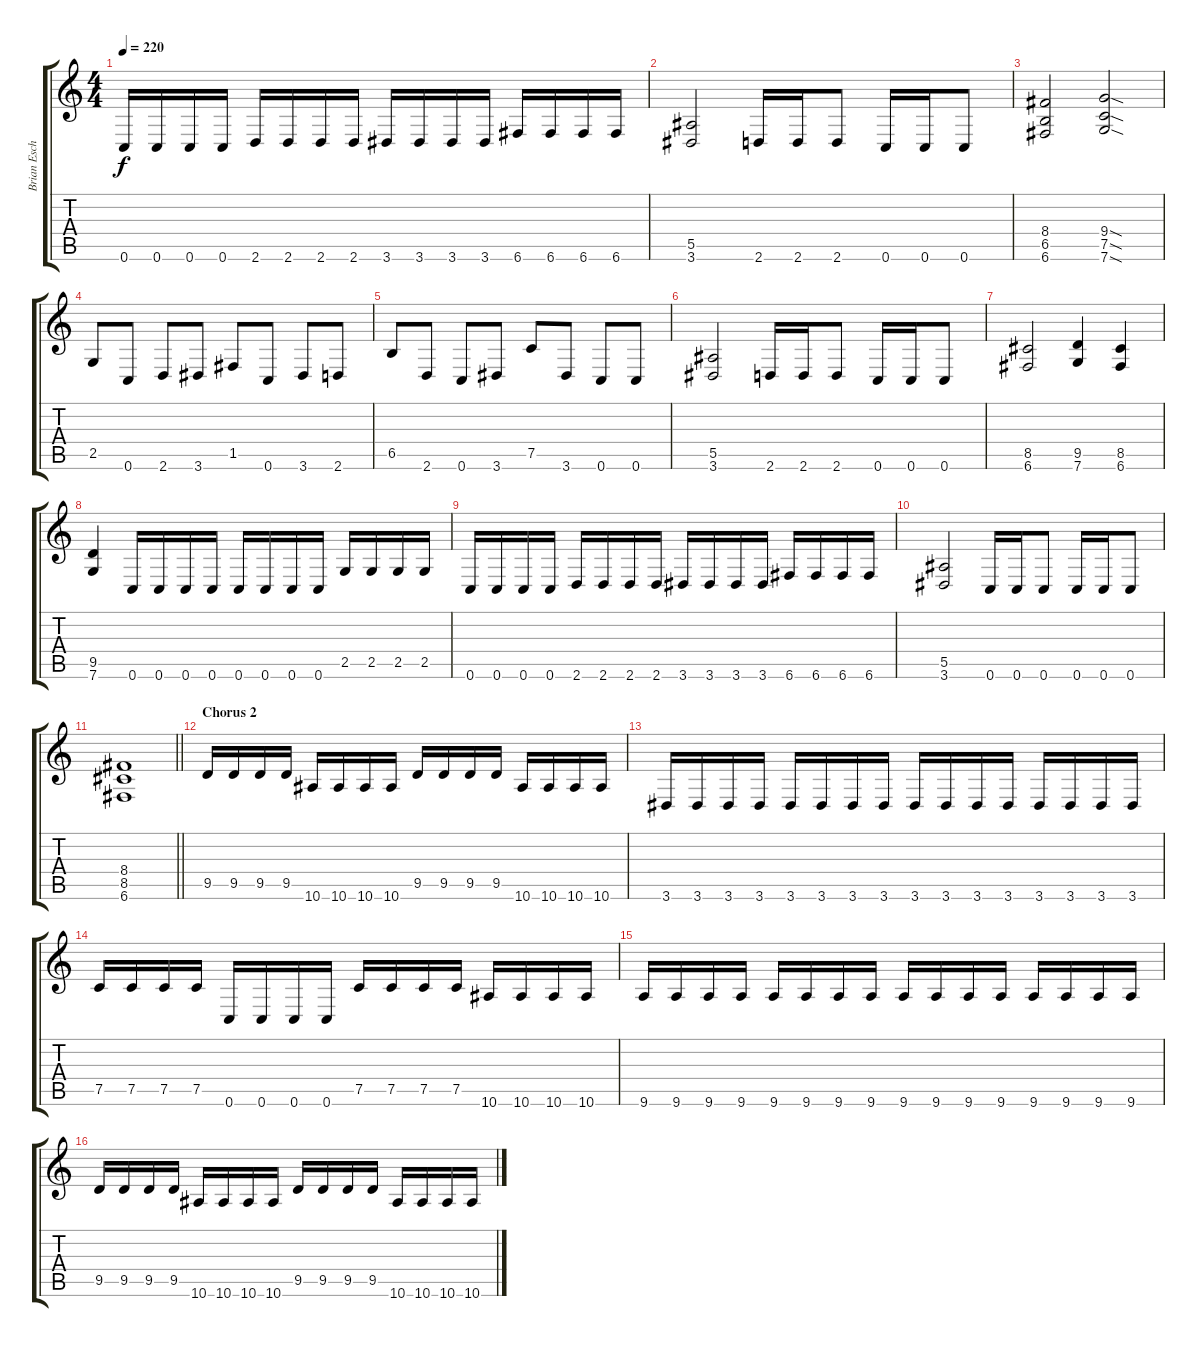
\track ("Brian Eschbach" "Brian Esch") {instrument distortionguitar}
\staff {score tabs}
\tuning (C4 G3 Eb3 Bb2 F2 C2) {hide}
\ts (4 4)
\tempo 220
\clef g2
\ks c
0.6.16{dy f} 0.6.16 0.6.16 0.6.16 2.6.16 2.6.16 2.6.16 2.6.16 3.6.16 3.6.16 3.6.16 3.6.16 6.6.16 6.6.16 6.6.16 6.6.16 |
(5.5 3.6).2 2.6.16 2.6.16 2.6.8 0.6.16 0.6.16 0.6.8 |
(8.4 6.5 6.6).2 (9.4{sod} 7.5{sod} 7.6{sod}).2 |
2.5.8 0.6.8 2.6.8 3.6.8 1.5.8 0.6.8 3.6.8 2.6.8 |
6.5.8 2.6.8 0.6.8 3.6.8 7.5.8 3.6.8 0.6.8 0.6.8 |
(5.5 3.6).2 2.6.16 2.6.16 2.6.8 0.6.16 0.6.16 0.6.8 |
(8.5 6.6).2 (9.5 7.6).4 (8.5 6.6).4 |
(9.5 7.6).4 0.6.16 0.6.16 0.6.16 0.6.16 0.6.16 0.6.16 0.6.16 0.6.16 2.5.16 2.5.16 2.5.16 2.5.16 |
0.6.16 0.6.16 0.6.16 0.6.16 2.6.16 2.6.16 2.6.16 2.6.16 3.6.16 3.6.16 3.6.16 3.6.16 6.6.16 6.6.16 6.6.16 6.6.16 |
(5.5 3.6).2 0.6.16 0.6.16 0.6.8 0.6.16 0.6.16 0.6.8 |
\barLineRight lightlight
(8.4 8.5 6.6).1 |
\section ("" "Chorus 2")
9.5.16 9.5.16 9.5.16 9.5.16 10.6.16 10.6.16 10.6.16 10.6.16 9.5.16 9.5.16 9.5.16 9.5.16 10.6.16 10.6.16 10.6.16 10.6.16 |
3.6.16 3.6.16 3.6.16 3.6.16 3.6.16 3.6.16 3.6.16 3.6.16 3.6.16 3.6.16 3.6.16 3.6.16 3.6.16 3.6.16 3.6.16 3.6.16 |
7.5.16 7.5.16 7.5.16 7.5.16 0.6.16 0.6.16 0.6.16 0.6.16 7.5.16 7.5.16 7.5.16 7.5.16 10.6.16 10.6.16 10.6.16 10.6.16 |
9.6.16 9.6.16 9.6.16 9.6.16 9.6.16 9.6.16 9.6.16 9.6.16 9.6.16 9.6.16 9.6.16 9.6.16 9.6.16 9.6.16 9.6.16 9.6.16 |
9.5.16 9.5.16 9.5.16 9.5.16 10.6.16 10.6.16 10.6.16 10.6.16 9.5.16 9.5.16 9.5.16 9.5.16 10.6.16 10.6.16 10.6.16 10.6.16
